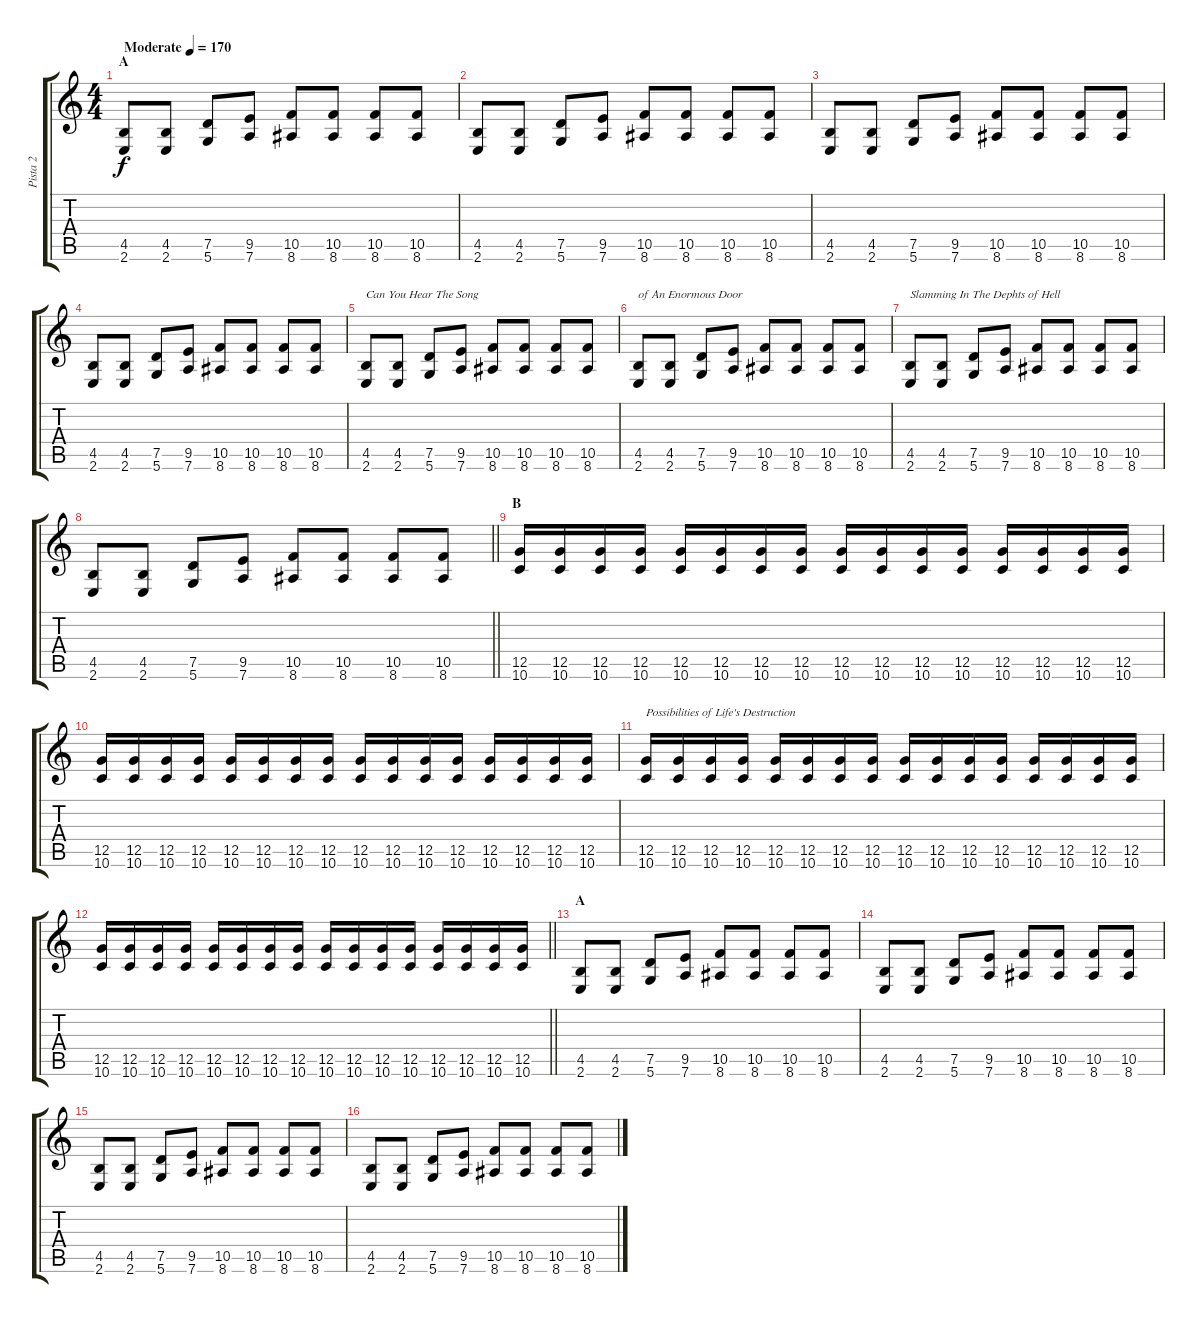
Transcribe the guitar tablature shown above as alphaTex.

\track ("Pista 2" "Pista 2") {instrument overdrivenguitar}
\staff {score tabs}
\tuning (D4 A3 F3 C3 G2 D2) {hide}
\ts (4 4)
\section ("" "A")
\tempo (170 "Moderate")
\clef g2
\ks c
(4.5 2.6).8{dy f instrument overdrivenguitar} (4.5 2.6).8 (7.5 5.6).8 (9.5 7.6).8 (10.5 8.6).8 (10.5 8.6).8 (10.5 8.6).8 (10.5 8.6).8 |
(4.5 2.6).8 (4.5 2.6).8 (7.5 5.6).8 (9.5 7.6).8 (10.5 8.6).8 (10.5 8.6).8 (10.5 8.6).8 (10.5 8.6).8 |
(4.5 2.6).8 (4.5 2.6).8 (7.5 5.6).8 (9.5 7.6).8 (10.5 8.6).8 (10.5 8.6).8 (10.5 8.6).8 (10.5 8.6).8 |
(4.5 2.6).8 (4.5 2.6).8 (7.5 5.6).8 (9.5 7.6).8 (10.5 8.6).8 (10.5 8.6).8 (10.5 8.6).8 (10.5 8.6).8 |
(4.5 2.6).8{txt "Can You Hear The Song"} (4.5 2.6).8 (7.5 5.6).8 (9.5 7.6).8 (10.5 8.6).8 (10.5 8.6).8 (10.5 8.6).8 (10.5 8.6).8 |
(4.5 2.6).8{txt "of An Enormous Door"} (4.5 2.6).8 (7.5 5.6).8 (9.5 7.6).8 (10.5 8.6).8 (10.5 8.6).8 (10.5 8.6).8 (10.5 8.6).8 |
(4.5 2.6).8{txt "Slamming In The Dephts of Hell"} (4.5 2.6).8 (7.5 5.6).8 (9.5 7.6).8 (10.5 8.6).8 (10.5 8.6).8 (10.5 8.6).8 (10.5 8.6).8 |
\barLineRight lightlight
(4.5 2.6).8 (4.5 2.6).8 (7.5 5.6).8 (9.5 7.6).8 (10.5 8.6).8 (10.5 8.6).8 (10.5 8.6).8 (10.5 8.6).8 |
\section ("" "B")
(12.5 10.6).16 (12.5 10.6).16 (12.5 10.6).16 (12.5 10.6).16 (12.5 10.6).16 (12.5 10.6).16 (12.5 10.6).16 (12.5 10.6).16 (12.5 10.6).16 (12.5 10.6).16 (12.5 10.6).16 (12.5 10.6).16 (12.5 10.6).16 (12.5 10.6).16 (12.5 10.6).16 (12.5 10.6).16 |
(12.5 10.6).16 (12.5 10.6).16 (12.5 10.6).16 (12.5 10.6).16 (12.5 10.6).16 (12.5 10.6).16 (12.5 10.6).16 (12.5 10.6).16 (12.5 10.6).16 (12.5 10.6).16 (12.5 10.6).16 (12.5 10.6).16 (12.5 10.6).16 (12.5 10.6).16 (12.5 10.6).16 (12.5 10.6).16 |
(12.5 10.6).16{txt "Possibilities of Life's Destruction"} (12.5 10.6).16 (12.5 10.6).16 (12.5 10.6).16 (12.5 10.6).16 (12.5 10.6).16 (12.5 10.6).16 (12.5 10.6).16 (12.5 10.6).16 (12.5 10.6).16 (12.5 10.6).16 (12.5 10.6).16 (12.5 10.6).16 (12.5 10.6).16 (12.5 10.6).16 (12.5 10.6).16 |
\barLineRight lightlight
(12.5 10.6).16 (12.5 10.6).16 (12.5 10.6).16 (12.5 10.6).16 (12.5 10.6).16 (12.5 10.6).16 (12.5 10.6).16 (12.5 10.6).16 (12.5 10.6).16 (12.5 10.6).16 (12.5 10.6).16 (12.5 10.6).16 (12.5 10.6).16 (12.5 10.6).16 (12.5 10.6).16 (12.5 10.6).16 |
\section ("" "A")
(4.5 2.6).8 (4.5 2.6).8 (7.5 5.6).8 (9.5 7.6).8 (10.5 8.6).8 (10.5 8.6).8 (10.5 8.6).8 (10.5 8.6).8 |
(4.5 2.6).8 (4.5 2.6).8 (7.5 5.6).8 (9.5 7.6).8 (10.5 8.6).8 (10.5 8.6).8 (10.5 8.6).8 (10.5 8.6).8 |
(4.5 2.6).8 (4.5 2.6).8 (7.5 5.6).8 (9.5 7.6).8 (10.5 8.6).8 (10.5 8.6).8 (10.5 8.6).8 (10.5 8.6).8 |
(4.5 2.6).8 (4.5 2.6).8 (7.5 5.6).8 (9.5 7.6).8 (10.5 8.6).8 (10.5 8.6).8 (10.5 8.6).8 (10.5 8.6).8
